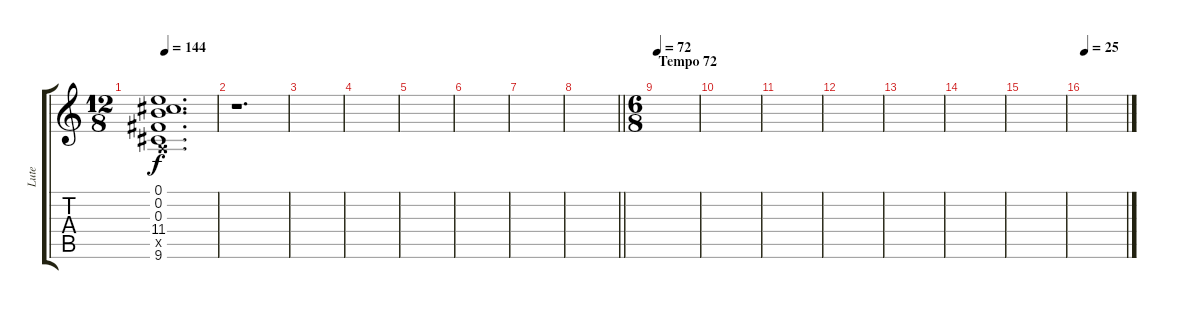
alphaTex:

\track ("Lute" "Lute") {instrument acousticguitarnylon}
\staff {score tabs}
\tuning (E4 B3 Gb3 D3 A2 E2) {hide}
\ts (12 8)
\tempo 144
\clef g2
\ks c
(0.1 0.2 0.3 11.4 0.5{x} 9.6).1{d dy f} |
r.1{d} |
|
|
|
|
|
\barLineRight lightlight
|
\ts (6 8)
\section ("" "Tempo 72")
\tempo 72
|
|
|
|
|
|
|
\tempo 25
